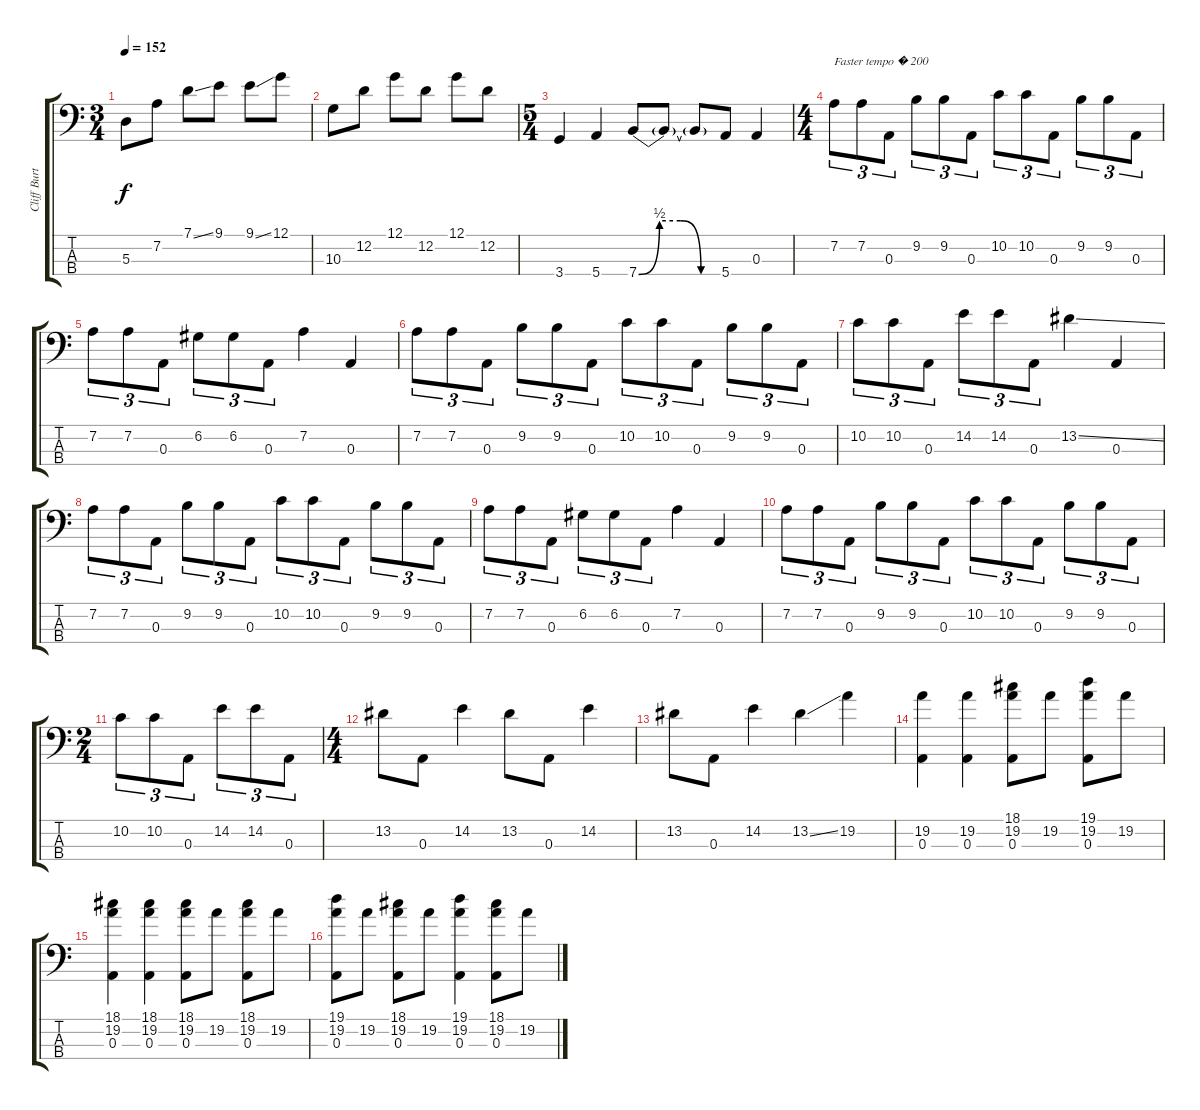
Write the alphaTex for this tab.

\track ("Cliff Burton" "Cliff Burt") {instrument electricbasspick}
\staff {score tabs}
\tuning (G2 D2 A1 E1) {hide}
\ts (3 4)
\tempo 152
\clef f4
\ks c
5.3.8{dy f} 7.2.8 7.1{ss}.8 9.1.8 9.1{ss}.8 12.1.8 |
10.3.8 12.2.8 12.1.8 12.2.8 12.1.8 12.2.8 |
\ts (5 4)
3.4.4 5.4.4 7.4{be (custom 0 0 15 2 30 2 45 0 60 0)}.8 7.4{t}.8 7.4{t}.8 5.4.8 0.3.4 |
\ts (4 4)
7.2.8{tu (3 2) txt "Faster tempo � 200"} 7.2.8{tu (3 2)} 0.3.8{tu (3 2)} 9.2.8{tu (3 2)} 9.2.8{tu (3 2)} 0.3.8{tu (3 2)} 10.2.8{tu (3 2)} 10.2.8{tu (3 2)} 0.3.8{tu (3 2)} 9.2.8{tu (3 2)} 9.2.8{tu (3 2)} 0.3.8{tu (3 2)} |
7.2.8{tu (3 2)} 7.2.8{tu (3 2)} 0.3.8{tu (3 2)} 6.2.8{tu (3 2)} 6.2.8{tu (3 2)} 0.3.8{tu (3 2)} 7.2.4 0.3.4 |
7.2.8{tu (3 2)} 7.2.8{tu (3 2)} 0.3.8{tu (3 2)} 9.2.8{tu (3 2)} 9.2.8{tu (3 2)} 0.3.8{tu (3 2)} 10.2.8{tu (3 2)} 10.2.8{tu (3 2)} 0.3.8{tu (3 2)} 9.2.8{tu (3 2)} 9.2.8{tu (3 2)} 0.3.8{tu (3 2)} |
10.2.8{tu (3 2)} 10.2.8{tu (3 2)} 0.3.8{tu (3 2)} 14.2.8{tu (3 2)} 14.2.8{tu (3 2)} 0.3.8{tu (3 2)} 13.2{ss}.4 0.3.4 |
7.2.8{tu (3 2)} 7.2.8{tu (3 2)} 0.3.8{tu (3 2)} 9.2.8{tu (3 2)} 9.2.8{tu (3 2)} 0.3.8{tu (3 2)} 10.2.8{tu (3 2)} 10.2.8{tu (3 2)} 0.3.8{tu (3 2)} 9.2.8{tu (3 2)} 9.2.8{tu (3 2)} 0.3.8{tu (3 2)} |
7.2.8{tu (3 2)} 7.2.8{tu (3 2)} 0.3.8{tu (3 2)} 6.2.8{tu (3 2)} 6.2.8{tu (3 2)} 0.3.8{tu (3 2)} 7.2.4 0.3.4 |
7.2.8{tu (3 2)} 7.2.8{tu (3 2)} 0.3.8{tu (3 2)} 9.2.8{tu (3 2)} 9.2.8{tu (3 2)} 0.3.8{tu (3 2)} 10.2.8{tu (3 2)} 10.2.8{tu (3 2)} 0.3.8{tu (3 2)} 9.2.8{tu (3 2)} 9.2.8{tu (3 2)} 0.3.8{tu (3 2)} |
\ts (2 4)
10.2.8{tu (3 2)} 10.2.8{tu (3 2)} 0.3.8{tu (3 2)} 14.2.8{tu (3 2)} 14.2.8{tu (3 2)} 0.3.8{tu (3 2)} |
\ts (4 4)
13.2.8 0.3.8 14.2.4 13.2.8 0.3.8 14.2.4 |
13.2.8 0.3.8 14.2.4 13.2{ss}.4 19.2.4 |
(19.2 0.3).4 (19.2 0.3).4 (18.1 19.2 0.3).8 19.2.8 (19.1 19.2 0.3).8 19.2.8 |
(18.1 19.2 0.3).4 (18.1 19.2 0.3).4 (18.1 19.2 0.3).8 19.2.8 (18.1 19.2 0.3).8 19.2.8 |
(19.1 19.2 0.3).8 19.2.8 (18.1 19.2 0.3).8 19.2.8 (19.1 19.2 0.3).4 (18.1 19.2 0.3).8 19.2.8
